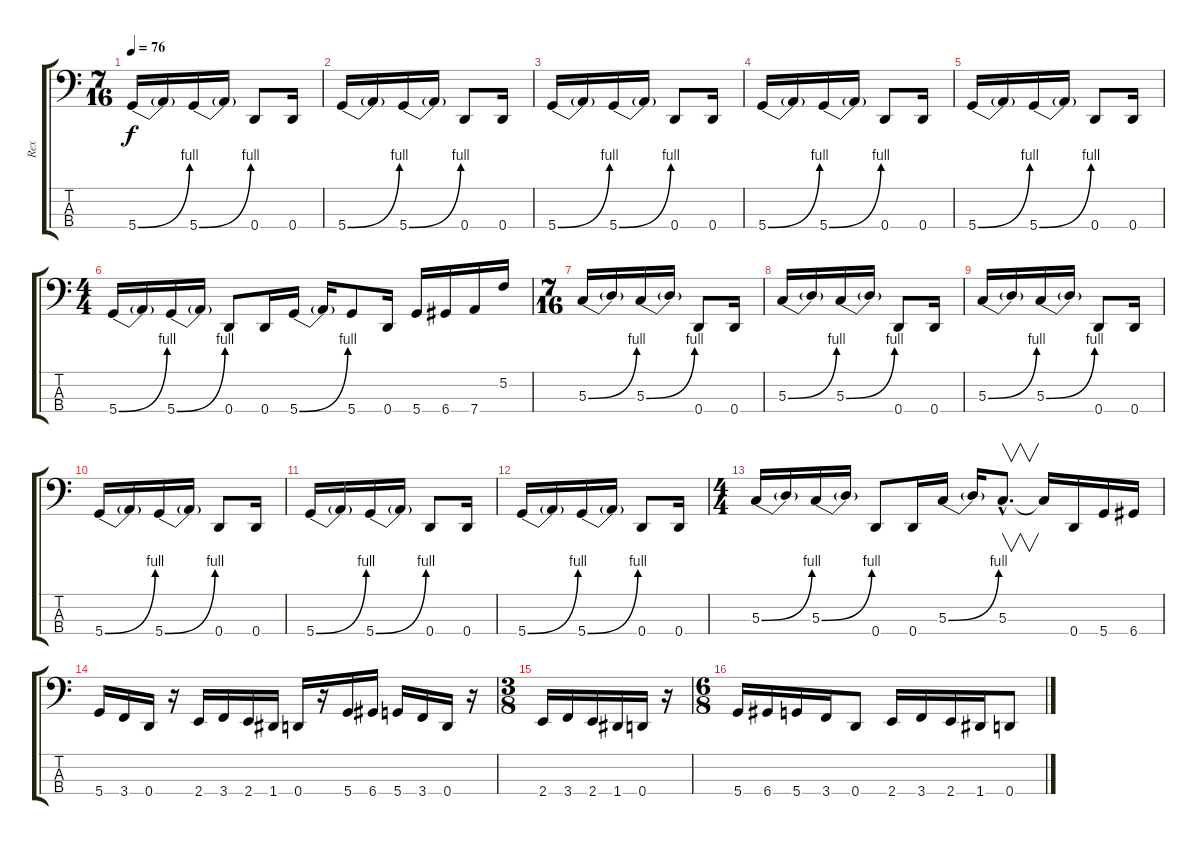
\track ("Rex" "Rex") {instrument electricbasspick}
\staff {score tabs}
\tuning (F2 C2 G1 D1) {hide}
\ts (7 16)
\tempo 76
\clef f4
\ks c
5.4{be (bend 0 0 60 4)}.16{dy f} 5.4{t}.16 5.4{be (bend 0 0 60 4)}.16 5.4{t}.16 0.4.8 0.4.16 |
5.4{be (bend 0 0 60 4)}.16 5.4{t}.16 5.4{be (bend 0 0 60 4)}.16 5.4{t}.16 0.4.8 0.4.16 |
5.4{be (bend 0 0 60 4)}.16 5.4{t}.16 5.4{be (bend 0 0 60 4)}.16 5.4{t}.16 0.4.8 0.4.16 |
5.4{be (bend 0 0 60 4)}.16 5.4{t}.16 5.4{be (bend 0 0 60 4)}.16 5.4{t}.16 0.4.8 0.4.16 |
5.4{be (bend 0 0 60 4)}.16 5.4{t}.16 5.4{be (bend 0 0 60 4)}.16 5.4{t}.16 0.4.8 0.4.16 |
\ts (4 4)
5.4{be (bend 0 0 60 4)}.16 5.4{t}.16 5.4{be (bend 0 0 60 4)}.16 5.4{t}.16 0.4.8 0.4.16 5.4{be (bend 0 0 60 4)}.16 5.4{t}.16 5.4.8 0.4.16 5.4.16 6.4.16 7.4.16 5.2.16 |
\ts (7 16)
5.3{be (bend 0 0 60 4)}.16 5.3{t}.16 5.3{be (bend 0 0 60 4)}.16 5.3{t}.16 0.4.8 0.4.16 |
5.3{be (bend 0 0 60 4)}.16 5.3{t}.16 5.3{be (bend 0 0 60 4)}.16 5.3{t}.16 0.4.8 0.4.16 |
5.3{be (bend 0 0 60 4)}.16 5.3{t}.16 5.3{be (bend 0 0 60 4)}.16 5.3{t}.16 0.4.8 0.4.16 |
5.4{be (bend 0 0 60 4)}.16 5.4{t}.16 5.4{be (bend 0 0 60 4)}.16 5.4{t}.16 0.4.8 0.4.16 |
5.4{be (bend 0 0 60 4)}.16 5.4{t}.16 5.4{be (bend 0 0 60 4)}.16 5.4{t}.16 0.4.8 0.4.16 |
5.4{be (bend 0 0 60 4)}.16 5.4{t}.16 5.4{be (bend 0 0 60 4)}.16 5.4{t}.16 0.4.8 0.4.16 |
\ts (4 4)
5.3{be (bend 0 0 60 4)}.16 5.3{t}.16 5.3{be (bend 0 0 60 4)}.16 5.3{t}.16 0.4.8 0.4.16 5.3{be (bend 0 0 60 4)}.16 5.3{t}.16 5.3{hac}.8{v d} 5.3{t}.16 0.4.16 5.4.16 6.4.16 |
5.4.16 3.4.16 0.4.16 r.16 2.4.16 3.4.16 2.4.16 1.4.16 0.4.16 r.16 5.4.16 6.4.16 5.4.16 3.4.16 0.4.16 r.16 |
\ts (3 8)
2.4.16 3.4.16 2.4.16 1.4.16 0.4.16 r.16 |
\ts (6 8)
5.4.16 6.4.16 5.4.16 3.4.16 0.4.8 2.4.16 3.4.16 2.4.16 1.4.16 0.4.8
